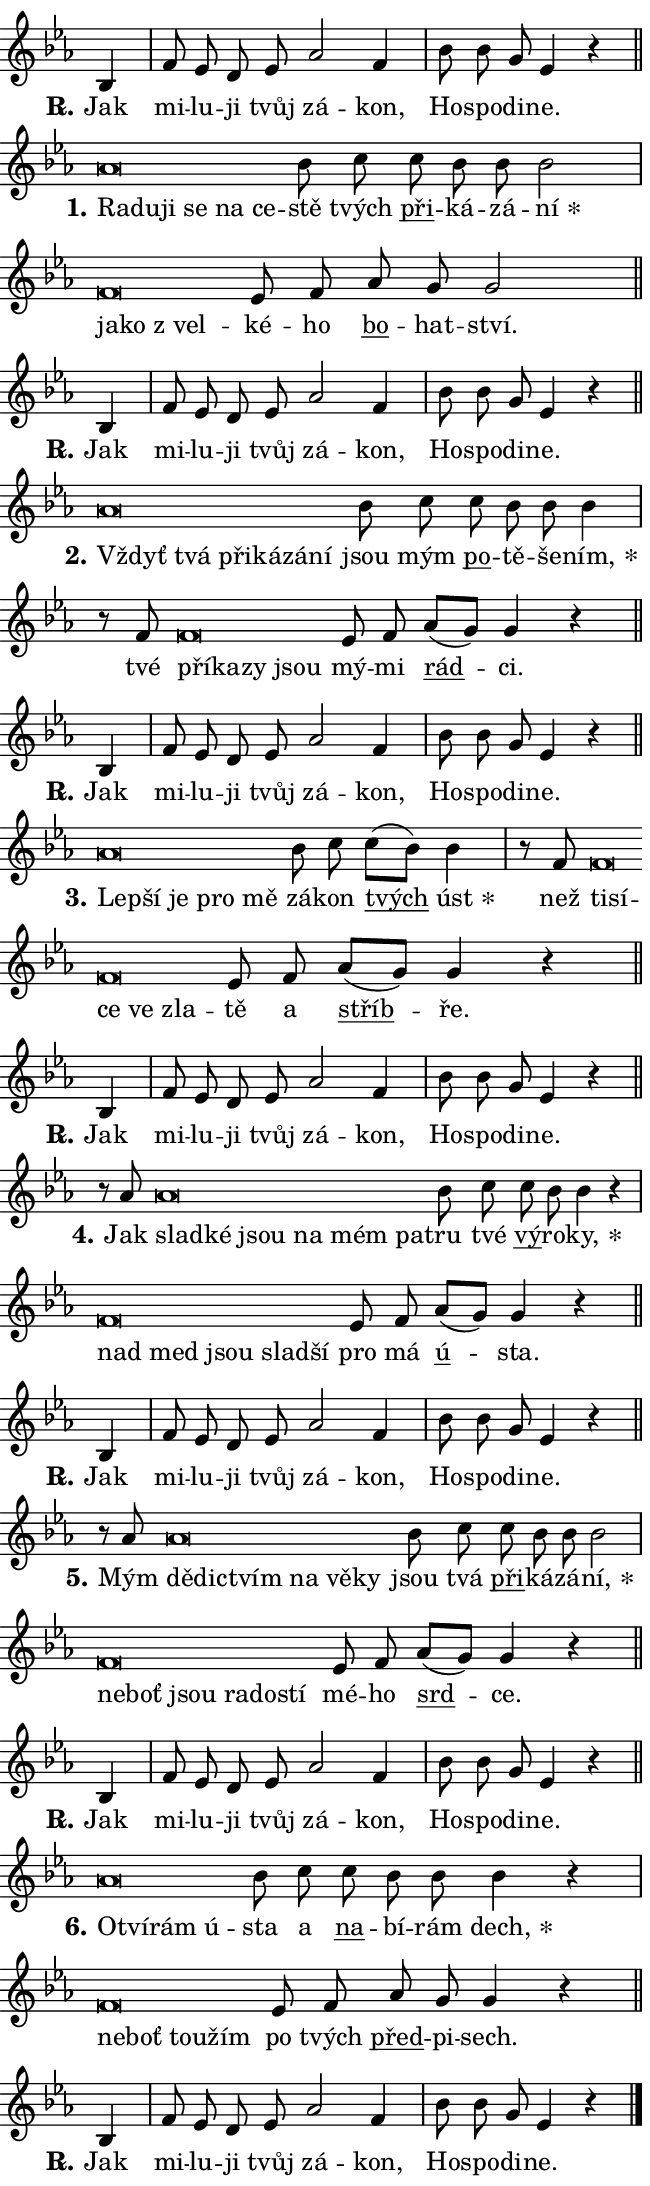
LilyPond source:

\version "2.24.0"
\header { tagline = "" }
\paper {
  indent = 0\cm
  top-margin = 0\cm
  right-margin = 0.13\cm % to fit lyric hyphens
  bottom-margin = 0\cm
  left-margin = 0\cm
  paper-width = 11\cm
  page-breaking = #ly:one-page-breaking
  system-system-spacing.basic-distance = #11
  score-system-spacing.basic-distance = #11
  ragged-last = ##f
}


%% Author: Thomas Morley
%% https://lists.gnu.org/archive/html/lilypond-user/2020-05/msg00002.html
#(define (line-position grob)
"Returns position of @var[grob} in current system:
   @code{'start}, if at first time-step
   @code{'end}, if at last time-step
   @code{'middle} otherwise
"
  (let* ((col (ly:item-get-column grob))
         (ln (ly:grob-object col 'left-neighbor))
         (rn (ly:grob-object col 'right-neighbor))
         (col-to-check-left (if (ly:grob? ln) ln col))
         (col-to-check-right (if (ly:grob? rn) rn col))
         (break-dir-left
           (and
             (ly:grob-property col-to-check-left 'non-musical #f)
             (ly:item-break-dir col-to-check-left)))
         (break-dir-right
           (and
             (ly:grob-property col-to-check-right 'non-musical #f)
             (ly:item-break-dir col-to-check-right))))
        (cond ((eqv? 1 break-dir-left) 'start)
              ((eqv? -1 break-dir-right) 'end)
              (else 'middle))))

#(define (tranparent-at-line-position vctor)
  (lambda (grob)
  "Relying on @code{line-position} select the relevant enry from @var{vctor}.
Used to determine transparency,"
    (case (line-position grob)
      ((end) (not (vector-ref vctor 0)))
      ((middle) (not (vector-ref vctor 1)))
      ((start) (not (vector-ref vctor 2))))))

noteHeadBreakVisibility =
#(define-music-function (break-visibility)(vector?)
"Makes @code{NoteHead}s transparent relying on @var{break-visibility}"
#{
  \override NoteHead.transparent =
    #(tranparent-at-line-position break-visibility)
#})

#(define delete-ledgers-for-transparent-note-heads
  (lambda (grob)
    "Reads whether a @code{NoteHead} is transparent.
If so this @code{NoteHead} is removed from @code{'note-heads} from
@var{grob}, which is supposed to be @code{LedgerLineSpanner}.
As a result ledgers are not printed for this @code{NoteHead}"
    (let* ((nhds-array (ly:grob-object grob 'note-heads))
           (nhds-list
             (if (ly:grob-array? nhds-array)
                 (ly:grob-array->list nhds-array)
                 '()))
           ;; Relies on the transparent-property being done before
           ;; Staff.LedgerLineSpanner.after-line-breaking is executed.
           ;; This is fragile ...
           (to-keep
             (remove
               (lambda (nhd)
                 (ly:grob-property nhd 'transparent #f))
               nhds-list)))
      ;; TODO find a better method to iterate over grob-arrays, similiar
      ;; to filter/remove etc for lists
      ;; For now rebuilt from scratch
      (set! (ly:grob-object grob 'note-heads)  '())
      (for-each
        (lambda (nhd)
          (ly:pointer-group-interface::add-grob grob 'note-heads nhd))
        to-keep))))

squashNotes = {
  \override NoteHead.X-extent = #'(-0.2 . 0.2)
  \override NoteHead.Y-extent = #'(-0.75 . 0)
  \override NoteHead.stencil =
    #(lambda (grob)
       (let ((pos (ly:grob-property grob 'staff-position)))
         (begin
           (if (< pos -7) (display "ERROR: Lower brevis then expected\n") (display ""))
           (if (<= pos -6) ly:text-interface::print ly:note-head::print))))
}
unSquashNotes = {
  \revert NoteHead.X-extent
  \revert NoteHead.Y-extent
  \revert NoteHead.stencil
}

hideNotes = \noteHeadBreakVisibility #begin-of-line-visible
unHideNotes = \noteHeadBreakVisibility #all-visible

% work-around for resetting accidentals
% https://lilypond.org/doc/v2.23/Documentation/notation/displaying-rhythms#unmetered-music
cadenzaMeasure = {
  \cadenzaOff
  \partial 1024 s1024
  \cadenzaOn
}

#(define-markup-command (accent layout props text) (markup?)
  "Underline accented syllable"
  (interpret-markup layout props
    #{\markup \override #'(offset . 4.3) \underline { #text }#}))

responsum = \markup \concat {
  "R" \hspace #-1.05 \path #0.1 #'((moveto 0 0.07) (lineto 0.9 0.8)) \hspace #0.05 "."
}

spaceSize = #0.6828661417322834 % exact space size for TeX Gyre Schola

\layout {
  \context {
    \Staff
    \remove "Time_signature_engraver"
    \override LedgerLineSpanner.after-line-breaking = #delete-ledgers-for-transparent-note-heads
  }
  \context {
    \Lyrics {
      \override LyricSpace.minimum-distance = \spaceSize
      \override LyricText.font-name = #"TeX Gyre Schola"
      \override LyricText.font-size = 1
      \override StanzaNumber.font-name = #"TeX Gyre Schola Bold"
      \override StanzaNumber.font-size = 1
    }
  }
  \context {
    \Score 
    \override NoteHead.text =
      #(lambda (grob) 
        (let ((pos (ly:grob-property grob 'staff-position)))
          #{\markup {
            \combine
              \halign #-0.55 \raise #(if (= pos -6) 0 0.5) \override #'(thickness . 2) \draw-line #'(3.2 . 0)
              \musicglyph "noteheads.sM1"
          }#}))
  }
}

% magnetic-lyrics.ily
%
%   written by
%     Jean Abou Samra <jean@abou-samra.fr>
%     Werner Lemberg <wl@gnu.org>
%
%   adapted by
%     Jiri Hon <jiri.hon@gmail.com>
%
% Version 2022-Apr-15

% https://www.mail-archive.com/lilypond-user@gnu.org/msg149350.html

#(define (Left_hyphen_pointer_engraver context)
   "Collect syllable-hyphen-syllable occurrences in lyrics and store
them in properties.  This engraver only looks to the left.  For
example, if the lyrics input is @code{foo -- bar}, it does the
following.

@itemize @bullet
@item
Set the @code{text} property of the @code{LyricHyphen} grob between
@q{foo} and @q{bar} to @code{foo}.

@item
Set the @code{left-hyphen} property of the @code{LyricText} grob with
text @q{foo} to the @code{LyricHyphen} grob between @q{foo} and
@q{bar}.
@end itemize

Use this auxiliary engraver in combination with the
@code{lyric-@/text::@/apply-@/magnetic-@/offset!} hook."
   (let ((hyphen #f)
         (text #f))
     (make-engraver
      (acknowledgers
       ((lyric-syllable-interface engraver grob source-engraver)
        (set! text grob)))
      (end-acknowledgers
       ((lyric-hyphen-interface engraver grob source-engraver)
        ;(when (not (grob::has-interface grob 'lyric-space-interface))
          (set! hyphen grob)));)
      ((stop-translation-timestep engraver)
       (when (and text hyphen)
         (ly:grob-set-object! text 'left-hyphen hyphen))
       (set! text #f)
       (set! hyphen #f)))))

#(define (lyric-text::apply-magnetic-offset! grob)
   "If the space between two syllables is less than the value in
property @code{LyricText@/.details@/.squash-threshold}, move the right
syllable to the left so that it gets concatenated with the left
syllable.

Use this function as a hook for
@code{LyricText@/.after-@/line-@/breaking} if the
@code{Left_@/hyphen_@/pointer_@/engraver} is active."
   (let ((hyphen (ly:grob-object grob 'left-hyphen #f)))
     (when hyphen
       (let ((left-text (ly:spanner-bound hyphen LEFT)))
         (when (grob::has-interface left-text 'lyric-syllable-interface)
           (let* ((common (ly:grob-common-refpoint grob left-text X))
                  (this-x-ext (ly:grob-extent grob common X))
                  (left-x-ext
                   (begin
                     ;; Trigger magnetism for left-text.
                     (ly:grob-property left-text 'after-line-breaking)
                     (ly:grob-extent left-text common X)))
                  ;; `delta` is the gap width between two syllables.
                  (delta (- (interval-start this-x-ext)
                            (interval-end left-x-ext)))
                  (details (ly:grob-property grob 'details))
                  (threshold (assoc-get 'squash-threshold details 0.2)))
             (when (< delta threshold)
               (let* (;; We have to manipulate the input text so that
                      ;; ligatures crossing syllable boundaries are not
                      ;; disabled.  For languages based on the Latin
                      ;; script this is essentially a beautification.
                      ;; However, for non-Western scripts it can be a
                      ;; necessity.
                      (lt (ly:grob-property left-text 'text))
                      (rt (ly:grob-property grob 'text))
                      (is-space (grob::has-interface hyphen 'lyric-space-interface))
                      (space (if is-space " " ""))
                      (extra-delta (if is-space spaceSize 0))
                      ;; Append new syllable.
                      (ltrt-space (if (and (string? lt) (string? rt))
                                (string-append lt space rt)
                                (make-concat-markup (list lt space rt))))
                      ;; Right-align `ltrt` to the right side.
                      (ltrt-space-markup (grob-interpret-markup
                               grob
                               (make-translate-markup
                                (cons (interval-length this-x-ext) 0)
                                (make-right-align-markup ltrt-space)))))
                 (begin
                   ;; Don't print `left-text`.
                   (ly:grob-set-property! left-text 'stencil #f)
                   ;; Set text and stencil (which holds all collected
                   ;; syllables so far) and shift it to the left.
                   (ly:grob-set-property! grob 'text ltrt-space)
                   (ly:grob-set-property! grob 'stencil ltrt-space-markup)
                   (ly:grob-translate-axis! grob (- (- delta extra-delta)) X))))))))))


#(define (lyric-hyphen::displace-bounds-first grob)
   ;; Make very sure this callback isn't triggered too early.
   (let ((left (ly:spanner-bound grob LEFT))
         (right (ly:spanner-bound grob RIGHT)))
     (ly:grob-property left 'after-line-breaking)
     (ly:grob-property right 'after-line-breaking)
     (ly:lyric-hyphen::print grob)))

squashThreshold = #0.4

\layout {
  \context {
    \Lyrics
    \consists #Left_hyphen_pointer_engraver
    \override LyricText.after-line-breaking =
      #lyric-text::apply-magnetic-offset!
    \override LyricHyphen.stencil = #lyric-hyphen::displace-bounds-first
    \override LyricText.details.squash-threshold = \squashThreshold
    \override LyricHyphen.minimum-distance = 0
    \override LyricHyphen.minimum-length = \squashThreshold
  }
}

squashText = \override LyricText.details.squash-threshold = 9999
unSquashText = \override LyricText.details.squash-threshold = \squashThreshold

leftText = \override LyricText.self-alignment-X = #LEFT
unLeftText = \revert LyricText.self-alignment-X

starOffset = #(lambda (grob) 
                (let ((x_offset (ly:self-alignment-interface::aligned-on-x-parent grob)))
                  (if (= x_offset 0) 0 (+ x_offset 1.2))))

star = #(define-music-function (syllable)(string?)
"Append star separator at the end of a syllable"
#{
  \once \override LyricText.X-offset = #starOffset
  \lyricmode { \markup {
    #syllable
    \override #'((font-name . "TeX Gyre Schola Bold")) \hspace #0.2 \lower #0.65 \larger "*"
  } }
#})

starAccent = #(define-music-function (syllable)(string?)
"Append star separator at the end of a syllable and make accent"
#{
  \once \override LyricText.X-offset = #starOffset
  \lyricmode { \markup {
    \accent #syllable
    \override #'((font-name . "TeX Gyre Schola Bold")) \hspace #0.2 \lower #0.65 \larger "*"
  } }
#})

breath = #(define-music-function (syllable)(string?)
"Append breathing indicator at the end of a syllable"
#{
  \lyricmode { \markup { #syllable "+" } }
#})

optionalBreath = #(define-music-function (syllable)(string?)
"Append optional breathing indicator at the end of a syllable"
#{
  \lyricmode { \markup { #syllable "(+)" } }
#})


\score {
    <<
        \new Voice = "melody" { \cadenzaOn \key es \major \relative { bes4 \cadenzaMeasure \bar "|" f'8 es d es as2 f4 \cadenzaMeasure \bar "|" bes8 bes g es4 r \cadenzaMeasure \bar "||" \break } }
        \new Lyrics \lyricsto "melody" { \lyricmode { \set stanza = \responsum
Jak mi -- lu -- ji tvůj zá -- kon, Ho -- spo -- di -- ne. } }
    >>
    \layout {}
}

\score {
    <<
        \new Voice = "melody" { \cadenzaOn \key es \major \relative { \squashNotes as'\breve*1/16 \hideNotes \breve*1/16 \bar "" \breve*1/16 \bar "" \breve*1/16 \bar "" \breve*1/16 \breve*1/16 \bar "" \unHideNotes \unSquashNotes bes8 c \bar "" c bes bes bes2 \cadenzaMeasure \bar "|" \squashNotes f\breve*1/16 \hideNotes \breve*1/16 \breve*1/16 \bar "" \unHideNotes \unSquashNotes es8 f \bar "" as g g2 \cadenzaMeasure \bar "||" \break } }
        \new Lyrics \lyricsto "melody" { \lyricmode { \set stanza = "1."
\leftText Ra -- \squashText du -- ji se na ce -- \unLeftText \unSquashText stě tvých \markup \accent při -- ká -- zá -- \star ní \leftText ja -- \squashText ko "z vel" -- \unLeftText \unSquashText ké -- ho \markup \accent bo -- hat -- ství. } }
    >>
    \layout {}
}

\score {
    <<
        \new Voice = "melody" { \cadenzaOn \key es \major \relative { bes4 \cadenzaMeasure \bar "|" f'8 es d es as2 f4 \cadenzaMeasure \bar "|" bes8 bes g es4 r \cadenzaMeasure \bar "||" \break } }
        \new Lyrics \lyricsto "melody" { \lyricmode { \set stanza = \responsum
Jak mi -- lu -- ji tvůj zá -- kon, Ho -- spo -- di -- ne. } }
    >>
    \layout {}
}

\score {
    <<
        \new Voice = "melody" { \cadenzaOn \key es \major \relative { \squashNotes as'\breve*1/16 \hideNotes \breve*1/16 \bar "" \breve*1/16 \bar "" \breve*1/16 \bar "" \breve*1/16 \breve*1/16 \bar "" \unHideNotes \unSquashNotes bes8 c \bar "" c bes bes bes4 \cadenzaMeasure \bar "|" r8 f8 \squashNotes f\breve*1/16 \hideNotes \breve*1/16 \bar "" \breve*1/16 \breve*1/16 \bar "" \unHideNotes \unSquashNotes es8 f \bar "" as[( g)] g4 r \cadenzaMeasure \bar "||" \break } }
        \new Lyrics \lyricsto "melody" { \lyricmode { \set stanza = "2."
\leftText Vždyť \squashText tvá při -- ká -- zá -- ní \unLeftText \unSquashText jsou mým \markup \accent po -- tě -- še -- \star ním, tvé \leftText pří -- \squashText ka -- zy jsou \unLeftText \unSquashText mý -- mi \markup \accent rád -- ci. } }
    >>
    \layout {}
}

\score {
    <<
        \new Voice = "melody" { \cadenzaOn \key es \major \relative { bes4 \cadenzaMeasure \bar "|" f'8 es d es as2 f4 \cadenzaMeasure \bar "|" bes8 bes g es4 r \cadenzaMeasure \bar "||" \break } }
        \new Lyrics \lyricsto "melody" { \lyricmode { \set stanza = \responsum
Jak mi -- lu -- ji tvůj zá -- kon, Ho -- spo -- di -- ne. } }
    >>
    \layout {}
}

\score {
    <<
        \new Voice = "melody" { \cadenzaOn \key es \major \relative { \squashNotes as'\breve*1/16 \hideNotes \breve*1/16 \bar "" \breve*1/16 \bar "" \breve*1/16 \breve*1/16 \bar "" \unHideNotes \unSquashNotes bes8 c \bar "" c[( bes)] bes4 \cadenzaMeasure \bar "|" r8 f8 \squashNotes f\breve*1/16 \hideNotes \breve*1/16 \bar "" \breve*1/16 \bar "" \breve*1/16 \breve*1/16 \bar "" \unHideNotes \unSquashNotes es8 f \bar "" as[( g)] g4 r \cadenzaMeasure \bar "||" \break } }
        \new Lyrics \lyricsto "melody" { \lyricmode { \set stanza = "3."
\leftText Lep -- \squashText ší je pro mě \unLeftText \unSquashText zá -- kon \markup \accent tvých \star úst než \leftText ti -- \squashText sí -- ce ve zla -- \unLeftText \unSquashText tě a \markup \accent stříb -- ře. } }
    >>
    \layout {}
}

\score {
    <<
        \new Voice = "melody" { \cadenzaOn \key es \major \relative { bes4 \cadenzaMeasure \bar "|" f'8 es d es as2 f4 \cadenzaMeasure \bar "|" bes8 bes g es4 r \cadenzaMeasure \bar "||" \break } }
        \new Lyrics \lyricsto "melody" { \lyricmode { \set stanza = \responsum
Jak mi -- lu -- ji tvůj zá -- kon, Ho -- spo -- di -- ne. } }
    >>
    \layout {}
}

\score {
    <<
        \new Voice = "melody" { \cadenzaOn \key es \major \relative { r8 as'8 \squashNotes as\breve*1/16 \hideNotes \breve*1/16 \bar "" \breve*1/16 \bar "" \breve*1/16 \bar "" \breve*1/16 \breve*1/16 \bar "" \unHideNotes \unSquashNotes bes8 c \bar "" c bes bes4 r \cadenzaMeasure \bar "|" \squashNotes f\breve*1/16 \hideNotes \breve*1/16 \bar "" \breve*1/16 \bar "" \breve*1/16 \breve*1/16 \bar "" \unHideNotes \unSquashNotes es8 f \bar "" as[( g)] g4 r \cadenzaMeasure \bar "||" \break } }
        \new Lyrics \lyricsto "melody" { \lyricmode { \set stanza = "4."
Jak \leftText slad -- \squashText ké jsou na mém pa -- \unLeftText \unSquashText tru tvé \markup \accent vý -- ro -- \star ky, \leftText nad \squashText med jsou slad -- ší \unLeftText \unSquashText pro má \markup \accent ú -- sta. } }
    >>
    \layout {}
}

\score {
    <<
        \new Voice = "melody" { \cadenzaOn \key es \major \relative { bes4 \cadenzaMeasure \bar "|" f'8 es d es as2 f4 \cadenzaMeasure \bar "|" bes8 bes g es4 r \cadenzaMeasure \bar "||" \break } }
        \new Lyrics \lyricsto "melody" { \lyricmode { \set stanza = \responsum
Jak mi -- lu -- ji tvůj zá -- kon, Ho -- spo -- di -- ne. } }
    >>
    \layout {}
}

\score {
    <<
        \new Voice = "melody" { \cadenzaOn \key es \major \relative { r8 as'8 \squashNotes as\breve*1/16 \hideNotes \breve*1/16 \bar "" \breve*1/16 \bar "" \breve*1/16 \bar "" \breve*1/16 \breve*1/16 \bar "" \unHideNotes \unSquashNotes bes8 c \bar "" c bes bes bes2 \cadenzaMeasure \bar "|" \squashNotes f\breve*1/16 \hideNotes \breve*1/16 \bar "" \breve*1/16 \bar "" \breve*1/16 \bar "" \breve*1/16 \breve*1/16 \bar "" \unHideNotes \unSquashNotes es8 f \bar "" as[( g)] g4 r \cadenzaMeasure \bar "||" \break } }
        \new Lyrics \lyricsto "melody" { \lyricmode { \set stanza = "5."
Mým \leftText dě -- \squashText dic -- tvím na vě -- ky \unLeftText \unSquashText jsou tvá \markup \accent při -- ká -- zá -- \star ní, \leftText ne -- \squashText boť jsou ra -- do -- stí \unLeftText \unSquashText mé -- ho \markup \accent srd -- ce. } }
    >>
    \layout {}
}

\score {
    <<
        \new Voice = "melody" { \cadenzaOn \key es \major \relative { bes4 \cadenzaMeasure \bar "|" f'8 es d es as2 f4 \cadenzaMeasure \bar "|" bes8 bes g es4 r \cadenzaMeasure \bar "||" \break } }
        \new Lyrics \lyricsto "melody" { \lyricmode { \set stanza = \responsum
Jak mi -- lu -- ji tvůj zá -- kon, Ho -- spo -- di -- ne. } }
    >>
    \layout {}
}

\score {
    <<
        \new Voice = "melody" { \cadenzaOn \key es \major \relative { \squashNotes as'\breve*1/16 \hideNotes \breve*1/16 \bar "" \breve*1/16 \breve*1/16 \bar "" \unHideNotes \unSquashNotes bes8 c \bar "" c bes bes bes4 r \cadenzaMeasure \bar "|" \squashNotes f\breve*1/16 \hideNotes \breve*1/16 \bar "" \breve*1/16 \breve*1/16 \bar "" \unHideNotes \unSquashNotes es8 f \bar "" as g g4 r \cadenzaMeasure \bar "||" \break } }
        \new Lyrics \lyricsto "melody" { \lyricmode { \set stanza = "6."
\leftText O -- \squashText tví -- rám ú -- \unLeftText \unSquashText sta a \markup \accent na -- bí -- rám \star dech, \leftText ne -- \squashText boť tou -- žím \unLeftText \unSquashText po tvých \markup \accent před -- pi -- sech. } }
    >>
    \layout {}
}

\score {
    <<
        \new Voice = "melody" { \cadenzaOn \key es \major \relative { bes4 \cadenzaMeasure \bar "|" f'8 es d es as2 f4 \cadenzaMeasure \bar "|" bes8 bes g es4 r \cadenzaMeasure \bar "||" \break } \bar "|." }
        \new Lyrics \lyricsto "melody" { \lyricmode { \set stanza = \responsum
Jak mi -- lu -- ji tvůj zá -- kon, Ho -- spo -- di -- ne. } }
    >>
    \layout {}
}
